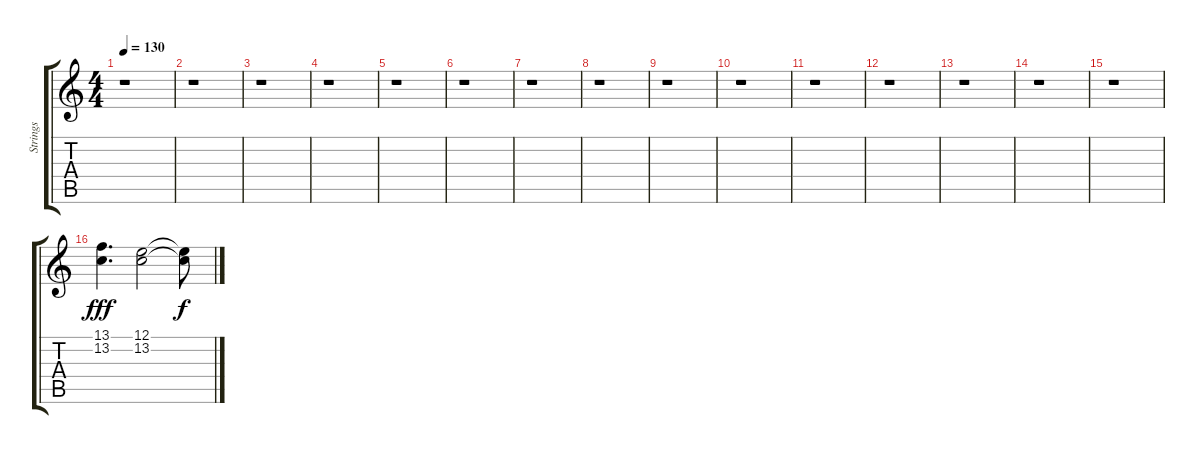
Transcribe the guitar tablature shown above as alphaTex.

\track ("Strings" "Strings") {instrument stringensemble1}
\staff {score tabs}
\tuning (E4 B3 G3 D3 A2 E2) {hide}
\ts (4 4)
\tempo 130
\clef g2
\ks c
r.1{dy fff} |
r.1 |
r.1 |
r.1 |
r.1 |
r.1 |
r.1 |
r.1 |
r.1 |
r.1 |
r.1 |
r.1 |
r.1 |
r.1 |
r.1 |
(13.1 13.2).4{d} (12.1 13.2).2 (12.1{t} 13.2{t}).8{dy f}
